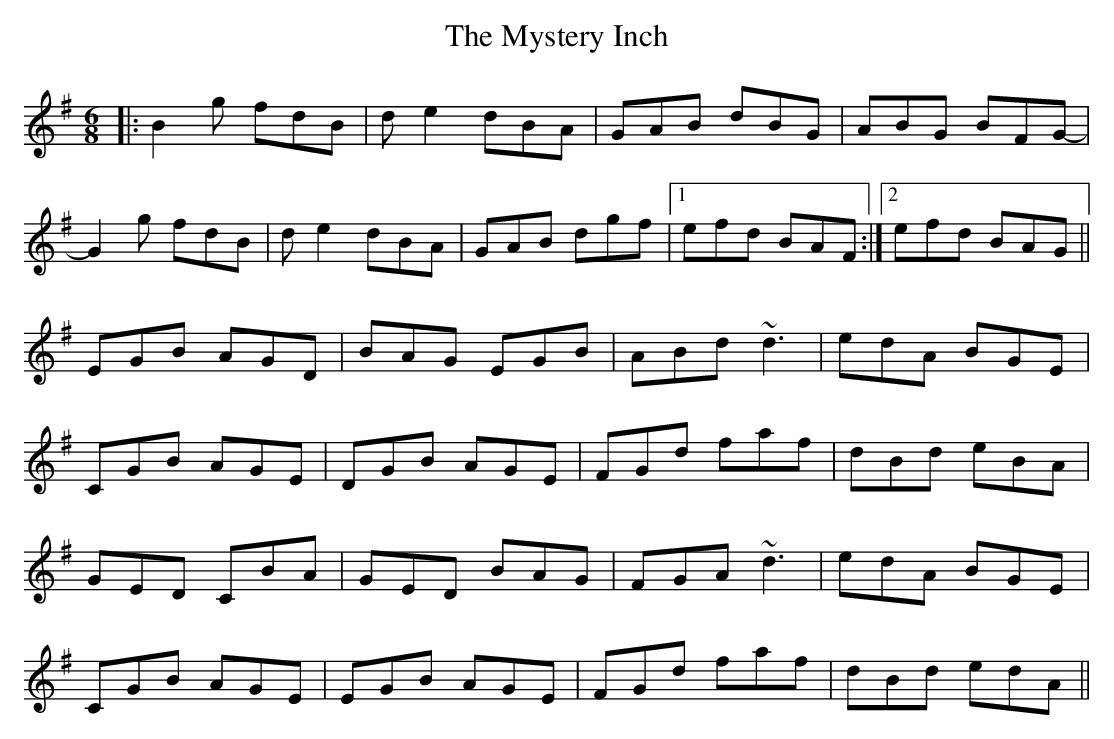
X:1
T: The Mystery Inch
M: 6/8
L: 1/8
K: Gmaj
|:B2g fdB|de2 dBA|GAB dBG|ABG BFG-|
G2g fdB|de2 dBA|GAB dgf|1 efd BAF:|2 efd BAG||
EGB AGD|BAG EGB|ABd ~d3|edA BGE|
CGB AGE|DGB AGE|FGd faf|dBd eBA|
GED CBA|GED BAG|FGA ~d3|edA BGE|
CGB AGE|EGB AGE|FGd faf|dBd edA||
